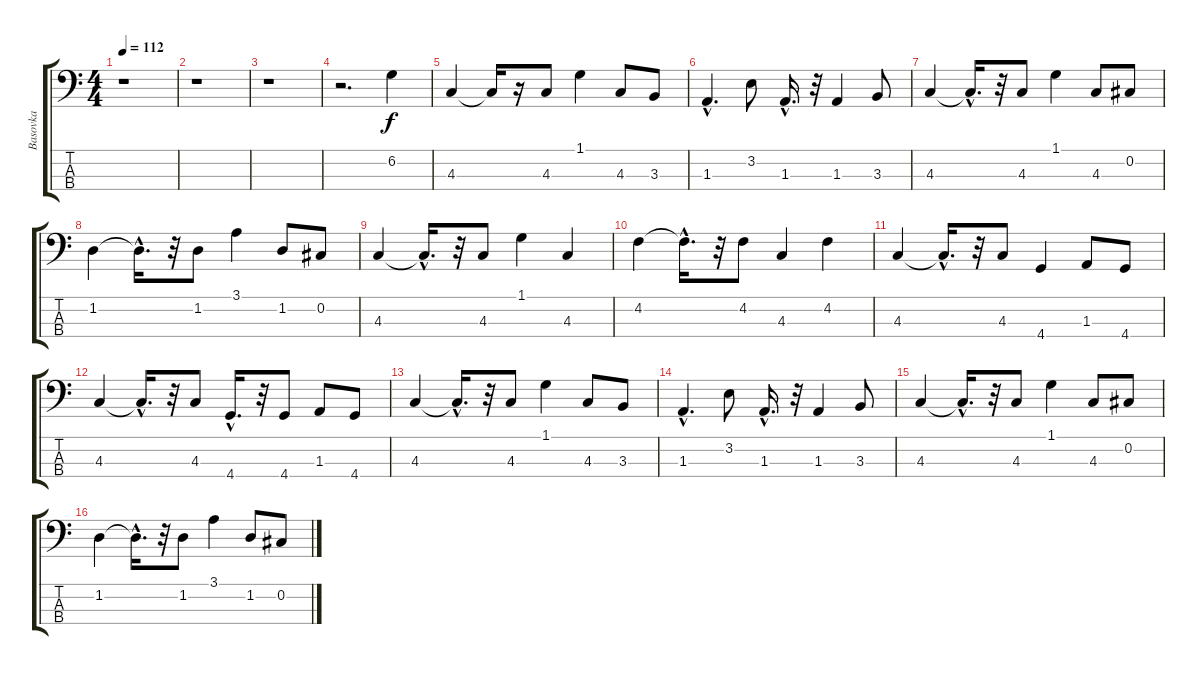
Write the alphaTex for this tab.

\track ("Basovka" "Basovka") {instrument electricbassfinger}
\staff {score tabs}
\tuning (Gb2 Db2 Ab1 Eb1) {hide}
\ts (4 4)
\tempo 112
\clef f4
\ks c
r.1{dy f instrument electricbassfinger} |
r.1 |
r.1 |
r.2{d} 6.2.4 |
4.3.4 4.3{t}.16 r.16 4.3.8 1.1.4 4.3.8 3.3.8 |
1.3{hac}.4{d} 3.2.8 1.3{hac}.16{d} r.32 1.3.4 3.3.8 |
4.3.4 4.3{hac t}.16{d} r.32 4.3.8 1.1.4 4.3.8 0.2.8 |
1.2.4 1.2{hac t}.16{d} r.32 1.2.8 3.1.4 1.2.8 0.2.8 |
4.3.4 4.3{hac t}.16{d} r.32 4.3.8 1.1.4 4.3.4 |
4.2.4 4.2{hac t}.16{d} r.32 4.2.8 4.3.4 4.2.4 |
4.3.4 4.3{hac t}.16{d} r.32 4.3.8 4.4.4 1.3.8 4.4.8 |
4.3.4 4.3{hac t}.16{d} r.32 4.3.8 4.4{hac}.16{d} r.32 4.4.8 1.3.8 4.4.8 |
4.3.4 4.3{hac t}.16{d} r.32 4.3.8 1.1.4 4.3.8 3.3.8 |
1.3{hac}.4{d} 3.2.8 1.3{hac}.16{d} r.32 1.3.4 3.3.8 |
4.3.4 4.3{hac t}.16{d} r.32 4.3.8 1.1.4 4.3.8 0.2.8 |
1.2.4 1.2{hac t}.16{d} r.32 1.2.8 3.1.4 1.2.8 0.2.8
